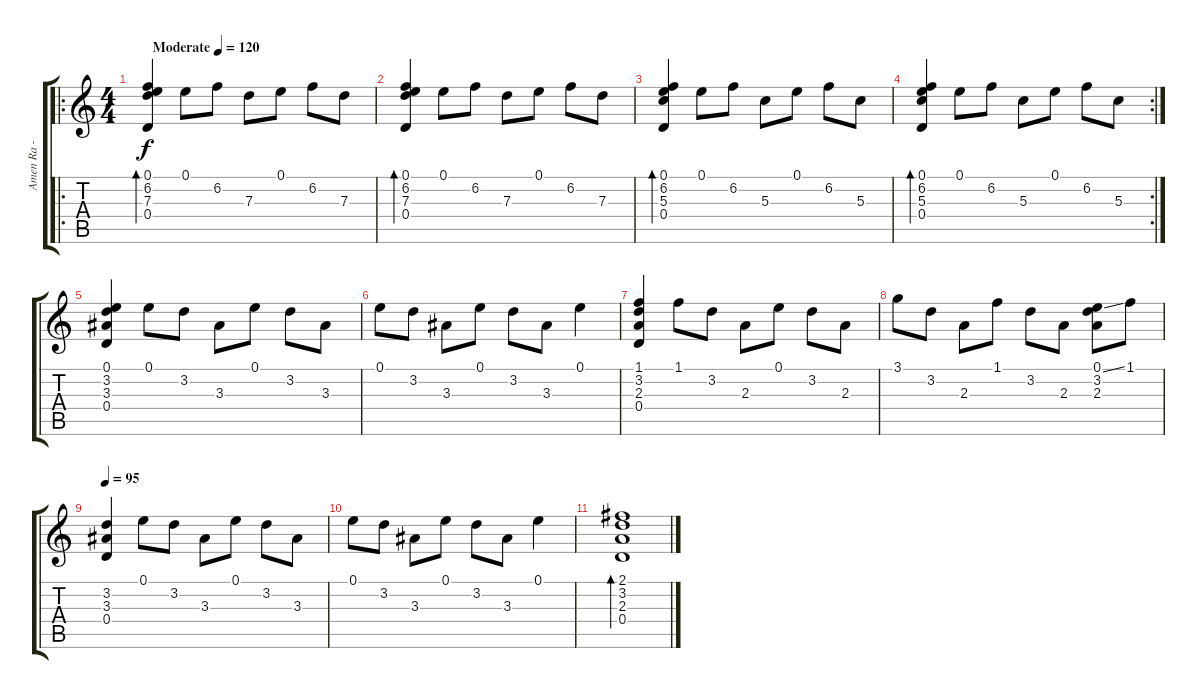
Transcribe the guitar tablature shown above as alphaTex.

\track ("Amen Ra - Acoustic Guitar" "Amen Ra - ") {instrument acousticguitarnylon}
\staff {score tabs}
\tuning (E4 B3 G3 D3 A2 E2) {hide}
\ro
\ts (4 4)
\tempo (120 "Moderate")
\clef g2
\ks c
(0.1 6.2 7.3 0.4).4{bd 120 dy f instrument acousticguitarnylon} 0.1.8 6.2.8 7.3.8 0.1.8 6.2.8 7.3.8 |
(0.1 6.2 7.3 0.4).4{bd 60} 0.1.8 6.2.8 7.3.8 0.1.8 6.2.8 7.3.8 |
(0.1 6.2 5.3 0.4).4{bd 120} 0.1.8 6.2.8 5.3.8 0.1.8 6.2.8 5.3.8 |
\rc 2
(0.1 6.2 5.3 0.4).4{bd 60} 0.1.8 6.2.8 5.3.8 0.1.8 6.2.8 5.3.8 |
(0.1 3.2 3.3 0.4).4 0.1.8 3.2.8 3.3.8 0.1.8 3.2.8 3.3.8 |
0.1.8 3.2.8 3.3.8 0.1.8 3.2.8 3.3.8 0.1.4 |
(1.1 3.2 2.3 0.4).4 1.1.8 3.2.8 2.3.8 0.1.8 3.2.8 2.3.8 |
3.1.8 3.2.8 2.3.8 1.1.8 3.2.8 2.3.8 (0.1{ss} 3.2 2.3).8 1.1.8 |
\tempo 95
(3.2 3.3 0.4).4 0.1.8 3.2.8 3.3.8 0.1.8 3.2.8 3.3.8 |
0.1.8 3.2.8 3.3.8 0.1.8 3.2.8 3.3.8 0.1.4 |
(2.1 3.2 2.3 0.4).1{bd 240}
